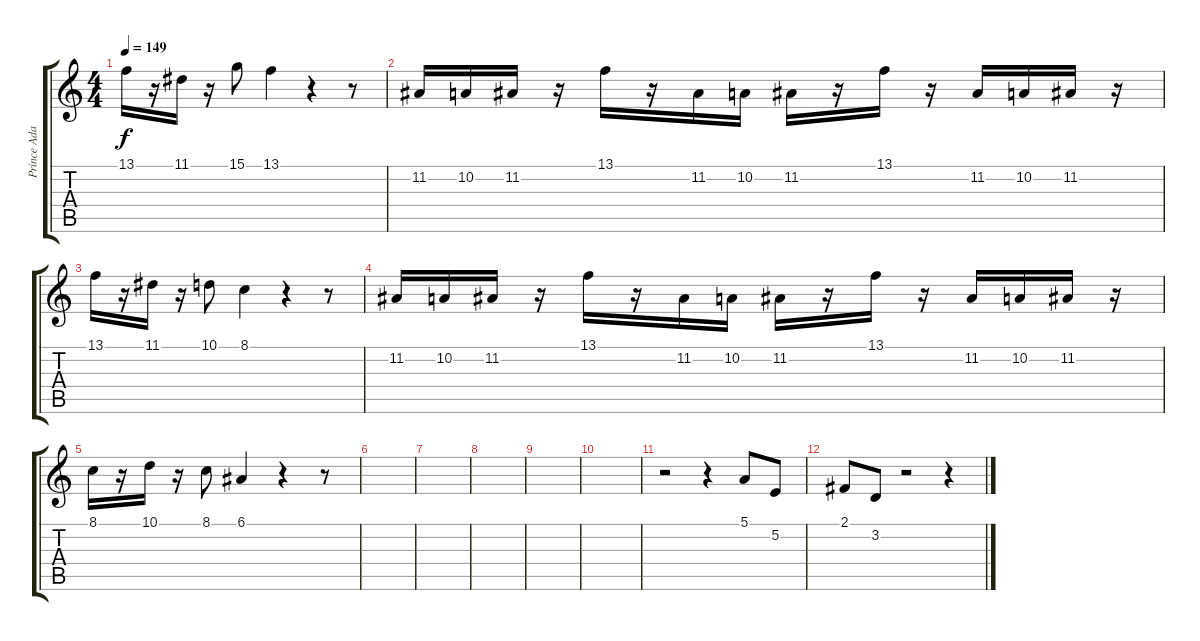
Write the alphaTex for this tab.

\track ("Prince Adam" "Prince Ada") {instrument trumpet}
\staff {score tabs}
\tuning (E4 B3 G3 D3 A2 E2) {hide}
\ts (4 4)
\tempo 149
\clef g2
\ks c
13.1.16{dy f} r.16 11.1.16 r.16 15.1.8 13.1.4 r.4 r.8 |
11.2.16 10.2.16 11.2.16 r.16 13.1.16 r.16 11.2.16 10.2.16 11.2.16 r.16 13.1.16 r.16 11.2.16 10.2.16 11.2.16 r.16 |
13.1.16 r.16 11.1.16 r.16 10.1.8 8.1.4 r.4 r.8 |
11.2.16 10.2.16 11.2.16 r.16 13.1.16 r.16 11.2.16 10.2.16 11.2.16 r.16 13.1.16 r.16 11.2.16 10.2.16 11.2.16 r.16 |
8.1.16 r.16 10.1.16 r.16 8.1.8 6.1.4 r.4 r.8 |
|
|
|
|
|
r.2{volume 9} r.4 5.1.8 5.2.8 |
2.1.8 3.2.8 r.2 r.4
